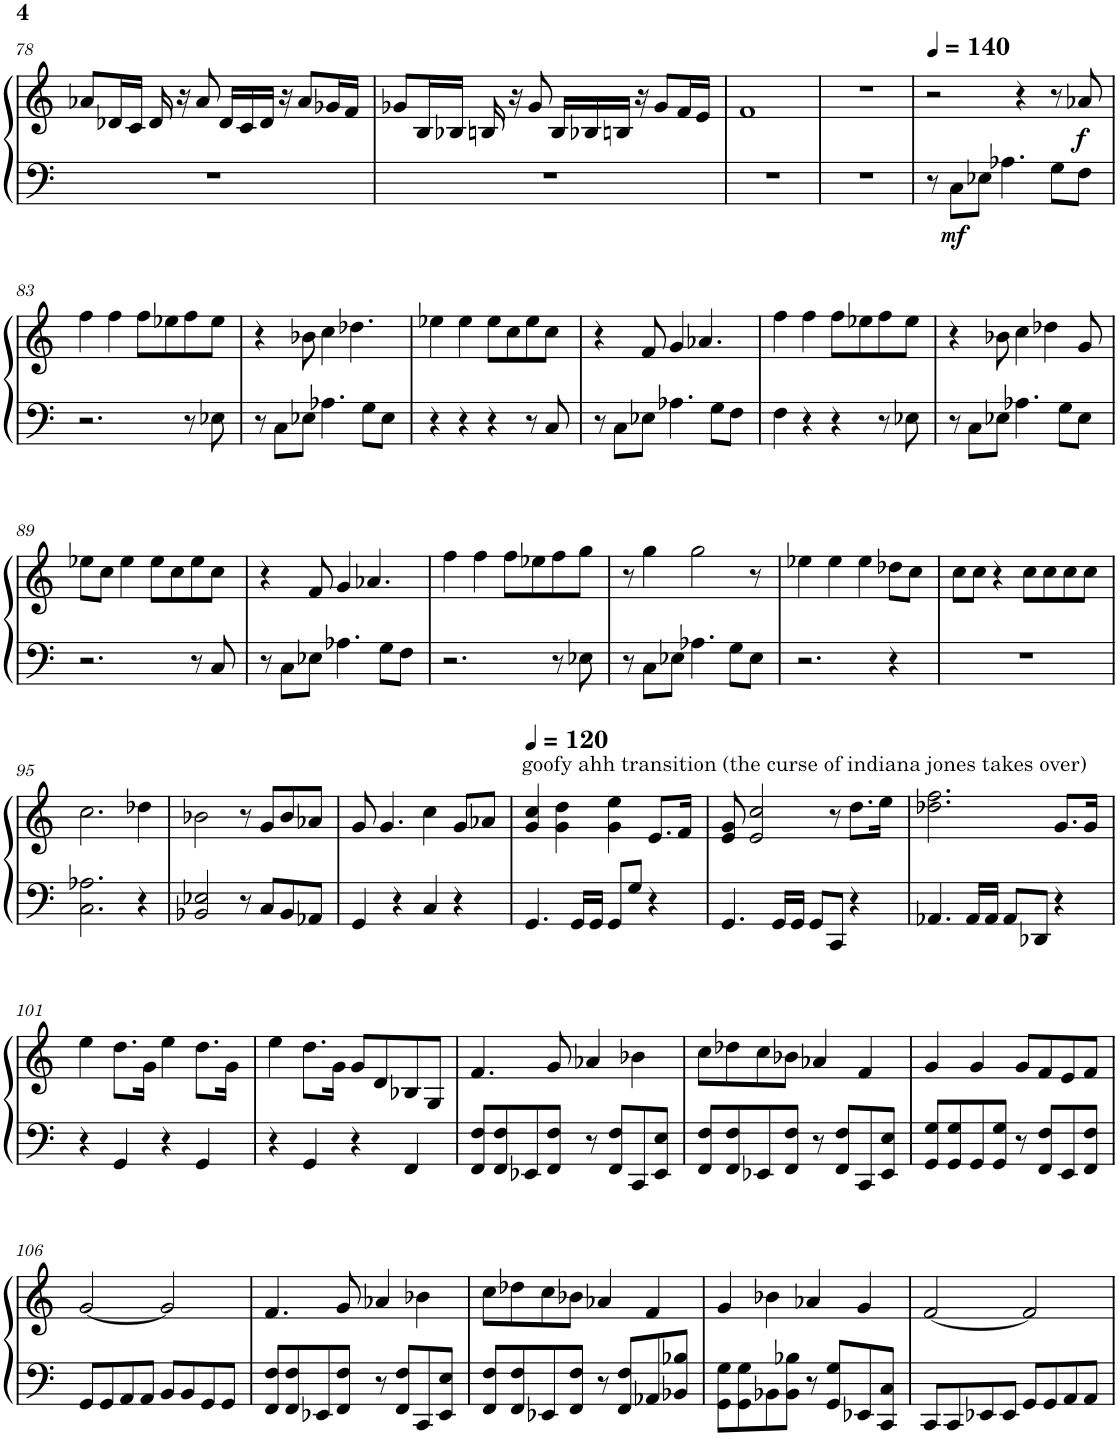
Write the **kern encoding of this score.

**kern	**kern	**dynam
*part1	*part1	*part1
*staff2	*staff1	*staff1/2
*I"Piano	*	*
*I'Pno.	*	*
!!LO:PB:g=z
*clefF4	*clefG2	*
*k[]	*k[]	*
*M4/4	*M4/4	*
=78	=78	=78
1r	8a-X/L	.
.	16d-X/L	.
.	16c/JJ	.
.	16d-/	.
.	16r	.
.	8a-/	.
.	16d-/LL	.
.	16c/	.
.	16d-/JJ	.
.	16r	.
.	8a-/L	.
.	16g-X/L	.
.	16f/JJ	.
=79	=79	=79
1r	8g-X/L	.
.	16B/L	.
.	16B-X/JJ	.
.	16Bn/	.
.	16r	.
.	8g-/	.
.	16B/LL	.
.	16B-X/	.
.	16Bn/JJ	.
.	16r	.
.	8g-/L	.
.	16f/L	.
.	16e/JJ	.
=80	=80	=80
1r	1f	.
=81	=81	=81
1r	1r	.
=82	=82	=82
*	*MM140	*
8r	2r	.
!	!	!LO:DY:b=2
8C\L	.	mf
8E-X\J	.	.
4.A-X\	.	.
.	4r	.
8G\L	8r	.
!	!	!LO:DY:b
8F\J	8a-X/	f
!!LO:LB:g=z
=83	=83	=83
2.r	4ff\	.
.	4ff\	.
.	8ff\L	.
.	8ee-X\	.
8r	8ff\	.
8E-X\	8ee-\J	.
=84	=84	=84
8r	4r	.
8C\L	.	.
8E-X\J	8b-X\	.
4.A-X\	4cc\	.
.	4.dd-X\	.
8G\L	.	.
8E-\J	.	.
=85	=85	=85
4r	4ee-X\	.
4r	4ee-\	.
4r	8ee-\L	.
.	8cc\	.
8r	8ee-\	.
8C/	8cc\J	.
=86	=86	=86
8r	4r	.
8C\L	.	.
8E-X\J	8f/	.
4.A-X\	4g/	.
.	4.a-X/	.
8G\L	.	.
8F\J	.	.
=87	=87	=87
4F\	4ff\	.
4r	4ff\	.
4r	8ff\L	.
.	8ee-X\	.
8r	8ff\	.
8E-X\	8ee-\J	.
=88	=88	=88
8r	4r	.
8C\L	.	.
8E-X\J	8b-X\	.
4.A-X\	4cc\	.
.	4dd-X\	.
8G\L	.	.
8E-\J	8g/	.
!!LO:LB:g=z
=89	=89	=89
2.r	8ee-X\L	.
.	8cc\J	.
.	4ee-\	.
.	8ee-\L	.
.	8cc\	.
8r	8ee-\	.
8C/	8cc\J	.
=90	=90	=90
8r	4r	.
8C\L	.	.
8E-X\J	8f/	.
4.A-X\	4g/	.
.	4.a-X/	.
8G\L	.	.
8F\J	.	.
=91	=91	=91
2.r	4ff\	.
.	4ff\	.
.	8ff\L	.
.	8ee-X\	.
8r	8ff\	.
8E-X\	8gg\J	.
=92	=92	=92
8r	8r	.
8C\L	4gg\	.
8E-X\J	.	.
4.A-X\	2gg\	.
8G\L	.	.
8E-\J	8r	.
=93	=93	=93
2.r	4ee-X\	.
.	4ee-\	.
.	4ee-\	.
4r	8dd-X\L	.
.	8cc\J	.
=94	=94	=94
1r	8cc\L	.
.	8cc\J	.
.	4r	.
.	8cc\L	.
.	8cc\	.
.	8cc\	.
.	8cc\J	.
!!LO:LB:g=z
=95	=95	=95
2.C\ 2.A-X\	2.cc\	.
4r	4dd-X\	.
=96	=96	=96
2BB-X/ 2E-X/	2b-X\	.
8r	8r	.
8C/L	8g/L	.
8BB-/	8b-/	.
8AA-X/J	8a-X/J	.
=97	=97	=97
4GG/	8g/	.
.	4.g/	.
4r	.	.
4C/	4cc\	.
4r	8g/L	.
.	8a-X/J	.
=98	=98	=98
*	*MM120	*
!	!LO:TX:a:t=goofy ahh transition (the curse of indiana jones takes over)	!
4.GG/	4g/ 4cc/	.
.	4g\ 4dd\	.
16GG/LL	.	.
16GG/JJ	.	.
8GG/L	4g\ 4ee\	.
8G/J	.	.
4r	8.e/L	.
.	16f/Jk	.
=99	=99	=99
4.GG/	8e/ 8g/	.
.	2e/ 2cc/	.
16GG/LL	.	.
16GG/JJ	.	.
8GG/L	.	.
8CC/J	8r	.
4r	8.dd\L	.
.	16ee\Jk	.
=100	=100	=100
4.AA-X/	2.dd-X\ 2.ff\	.
16AA-/LL	.	.
16AA-/JJ	.	.
8AA-/L	.	.
8DD-X/J	.	.
4r	8.g/L	.
.	16g/Jk	.
!!LO:LB:g=z
=101	=101	=101
4r	4ee\	.
4GG/	8.dd\L	.
.	16g\Jk	.
4r	4ee\	.
4GG/	8.dd\L	.
.	16g\Jk	.
=102	=102	=102
4r	4ee\	.
4GG/	8.dd\L	.
.	16g\Jk	.
4r	8g/L	.
.	8d/	.
4FF/	8B-X/	.
.	8G/J	.
=103	=103	=103
8FF/ 8F/L	4.f/	.
8FF/ 8F/	.	.
8EE-X/	.	.
8FF/ 8F/J	8g/	.
8r	4a-X/	.
8FF/ 8F/L	.	.
8CC/	4b-X\	.
8EE-/ 8E/J	.	.
=104	=104	=104
8FF/ 8F/L	8cc\L	.
8FF/ 8F/	8dd-X\	.
8EE-X/	8cc\	.
8FF/ 8F/J	8b-X\J	.
8r	4a-X/	.
8FF/ 8F/L	.	.
8CC/	4f/	.
8EE-/ 8E/J	.	.
=105	=105	=105
8GG/ 8G/L	4g/	.
8GG/ 8G/	.	.
8GG/	4g/	.
8GG/ 8G/J	.	.
8r	8g/L	.
8FF/ 8F/L	8f/	.
8EE/	8e/	.
8FF/ 8F/J	8f/J	.
!!LO:LB:g=z
=106	=106	=106
8GG/L	[2g/	.
8GG/	.	.
8AA/	.	.
8AA/J	.	.
8BB/L	2g/]	.
8BB/	.	.
8GG/	.	.
8GG/J	.	.
=107	=107	=107
8FF/ 8F/L	4.f/	.
8FF/ 8F/	.	.
8EE-X/	.	.
8FF/ 8F/J	8g/	.
8r	4a-X/	.
8FF/ 8F/L	.	.
8CC/	4b-X\	.
8EE-/ 8E/J	.	.
=108	=108	=108
8FF/ 8F/L	8cc\L	.
8FF/ 8F/	8dd-X\	.
8EE-X/	8cc\	.
8FF/ 8F/J	8b-X\J	.
8r	4a-X/	.
8FF/ 8F/L	.	.
8AA-X/	4f/	.
8BB-X/ 8B-X/J	.	.
=109	=109	=109
8GG\ 8G\L	4g/	.
8GG\ 8G\	.	.
8BB-X\	4b-X\	.
8BB-\ 8B-X\J	.	.
8r	4a-X/	.
8GG/ 8G/L	.	.
8EE-X/	4g/	.
8CC/ 8C/J	.	.
=110	=110	=110
8CC/L	[2f/	.
8CC/	.	.
8EE-X/	.	.
8EE-/J	.	.
8GG/L	2f/]	.
8GG/	.	.
8AA/	.	.
8AA/J	.	.
=	=	=
*-	*-	*-
